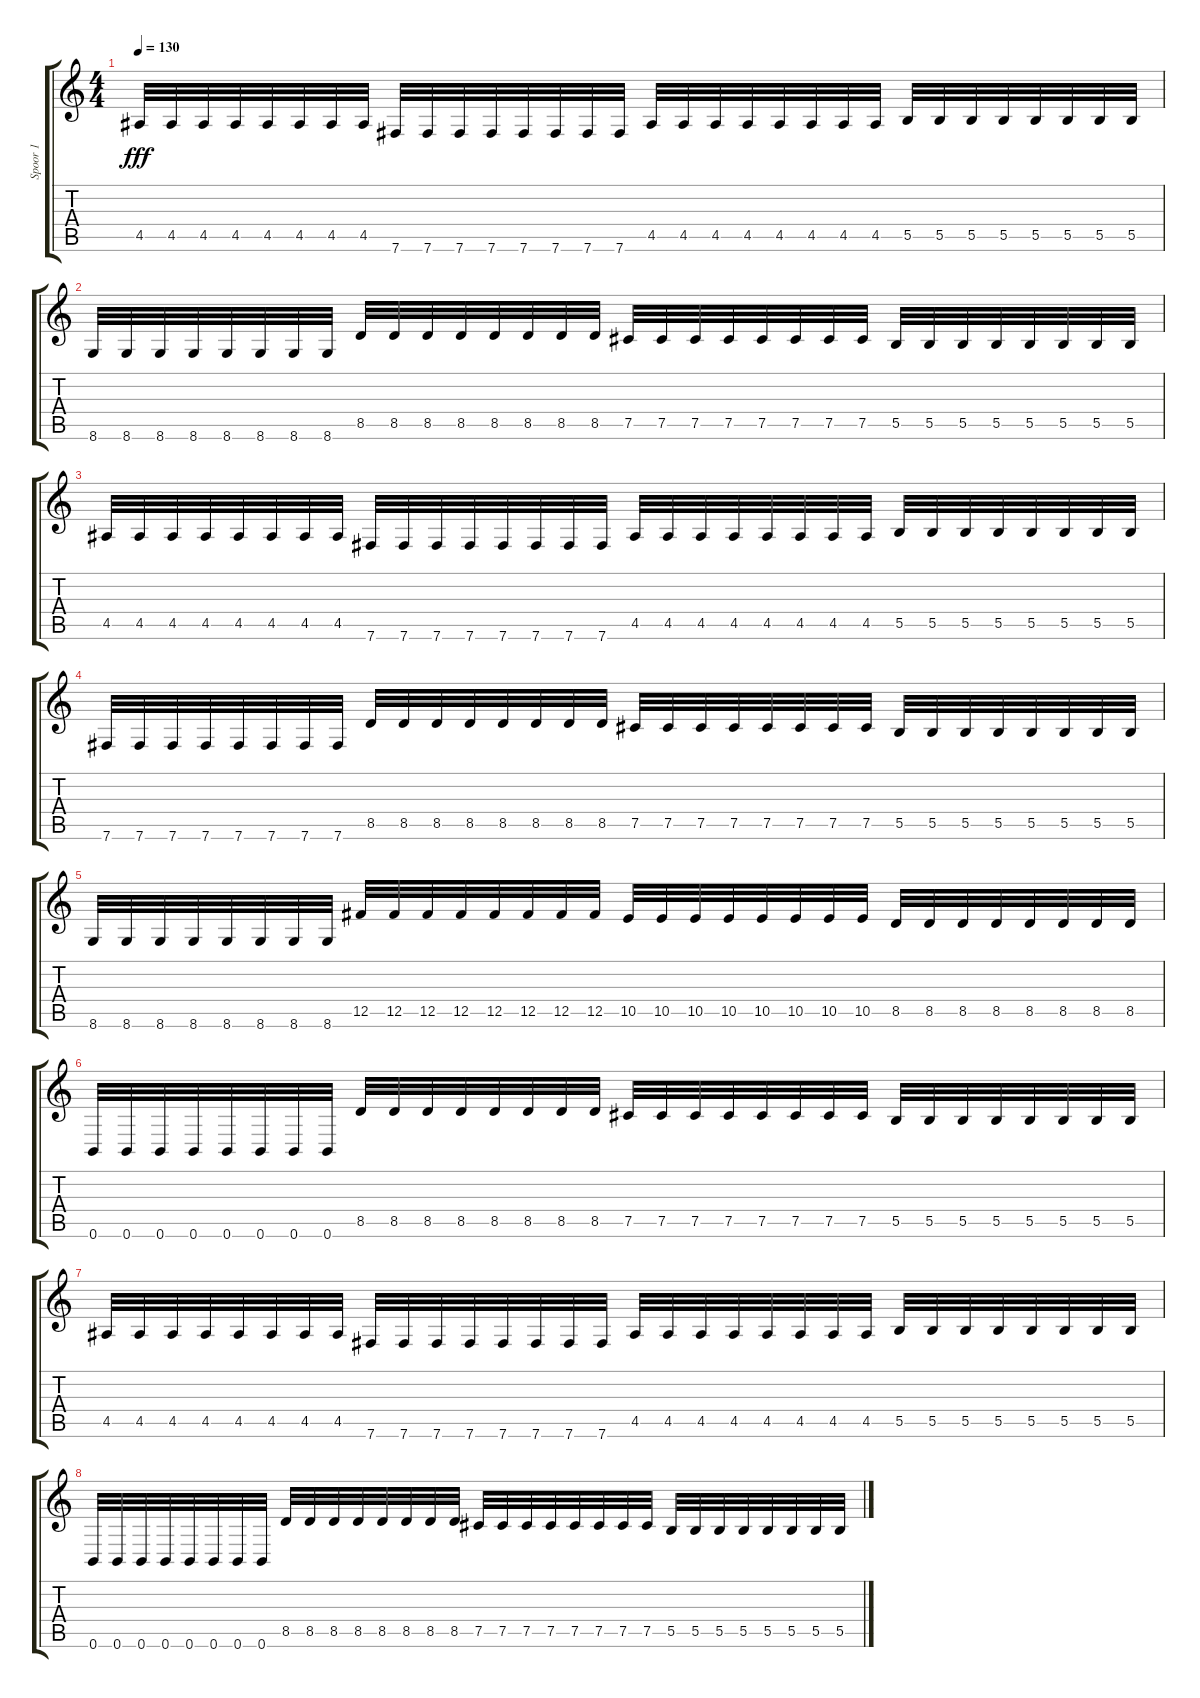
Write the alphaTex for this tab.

\track ("Spoor 1" "Spoor 1") {instrument distortionguitar}
\staff {score tabs}
\tuning (Db4 Ab3 E3 B2 Gb2 B1) {hide}
\ts (4 4)
\tempo 130
\clef g2
\ks c
4.5.32{dy fff} 4.5.32 4.5.32 4.5.32 4.5.32 4.5.32 4.5.32 4.5.32 7.6.32 7.6.32 7.6.32 7.6.32 7.6.32 7.6.32 7.6.32 7.6.32 4.5.32 4.5.32 4.5.32 4.5.32 4.5.32 4.5.32 4.5.32 4.5.32 5.5.32 5.5.32 5.5.32 5.5.32 5.5.32 5.5.32 5.5.32 5.5.32 |
8.6.32 8.6.32 8.6.32 8.6.32 8.6.32 8.6.32 8.6.32 8.6.32 8.5.32 8.5.32 8.5.32 8.5.32 8.5.32 8.5.32 8.5.32 8.5.32 7.5.32 7.5.32 7.5.32 7.5.32 7.5.32 7.5.32 7.5.32 7.5.32 5.5.32 5.5.32 5.5.32 5.5.32 5.5.32 5.5.32 5.5.32 5.5.32 |
4.5.32 4.5.32 4.5.32 4.5.32 4.5.32 4.5.32 4.5.32 4.5.32 7.6.32 7.6.32 7.6.32 7.6.32 7.6.32 7.6.32 7.6.32 7.6.32 4.5.32 4.5.32 4.5.32 4.5.32 4.5.32 4.5.32 4.5.32 4.5.32 5.5.32 5.5.32 5.5.32 5.5.32 5.5.32 5.5.32 5.5.32 5.5.32 |
7.6.32 7.6.32 7.6.32 7.6.32 7.6.32 7.6.32 7.6.32 7.6.32 8.5.32 8.5.32 8.5.32 8.5.32 8.5.32 8.5.32 8.5.32 8.5.32 7.5.32 7.5.32 7.5.32 7.5.32 7.5.32 7.5.32 7.5.32 7.5.32 5.5.32 5.5.32 5.5.32 5.5.32 5.5.32 5.5.32 5.5.32 5.5.32 |
8.6.32 8.6.32 8.6.32 8.6.32 8.6.32 8.6.32 8.6.32 8.6.32 12.5.32 12.5.32 12.5.32 12.5.32 12.5.32 12.5.32 12.5.32 12.5.32 10.5.32 10.5.32 10.5.32 10.5.32 10.5.32 10.5.32 10.5.32 10.5.32 8.5.32 8.5.32 8.5.32 8.5.32 8.5.32 8.5.32 8.5.32 8.5.32 |
0.6.32 0.6.32 0.6.32 0.6.32 0.6.32 0.6.32 0.6.32 0.6.32 8.5.32 8.5.32 8.5.32 8.5.32 8.5.32 8.5.32 8.5.32 8.5.32 7.5.32 7.5.32 7.5.32 7.5.32 7.5.32 7.5.32 7.5.32 7.5.32 5.5.32 5.5.32 5.5.32 5.5.32 5.5.32 5.5.32 5.5.32 5.5.32 |
4.5.32 4.5.32 4.5.32 4.5.32 4.5.32 4.5.32 4.5.32 4.5.32 7.6.32 7.6.32 7.6.32 7.6.32 7.6.32 7.6.32 7.6.32 7.6.32 4.5.32 4.5.32 4.5.32 4.5.32 4.5.32 4.5.32 4.5.32 4.5.32 5.5.32 5.5.32 5.5.32 5.5.32 5.5.32 5.5.32 5.5.32 5.5.32 |
0.6.32 0.6.32 0.6.32 0.6.32 0.6.32 0.6.32 0.6.32 0.6.32 8.5.32 8.5.32 8.5.32 8.5.32 8.5.32 8.5.32 8.5.32 8.5.32 7.5.32 7.5.32 7.5.32 7.5.32 7.5.32 7.5.32 7.5.32 7.5.32 5.5.32 5.5.32 5.5.32 5.5.32 5.5.32 5.5.32 5.5.32 5.5.32
